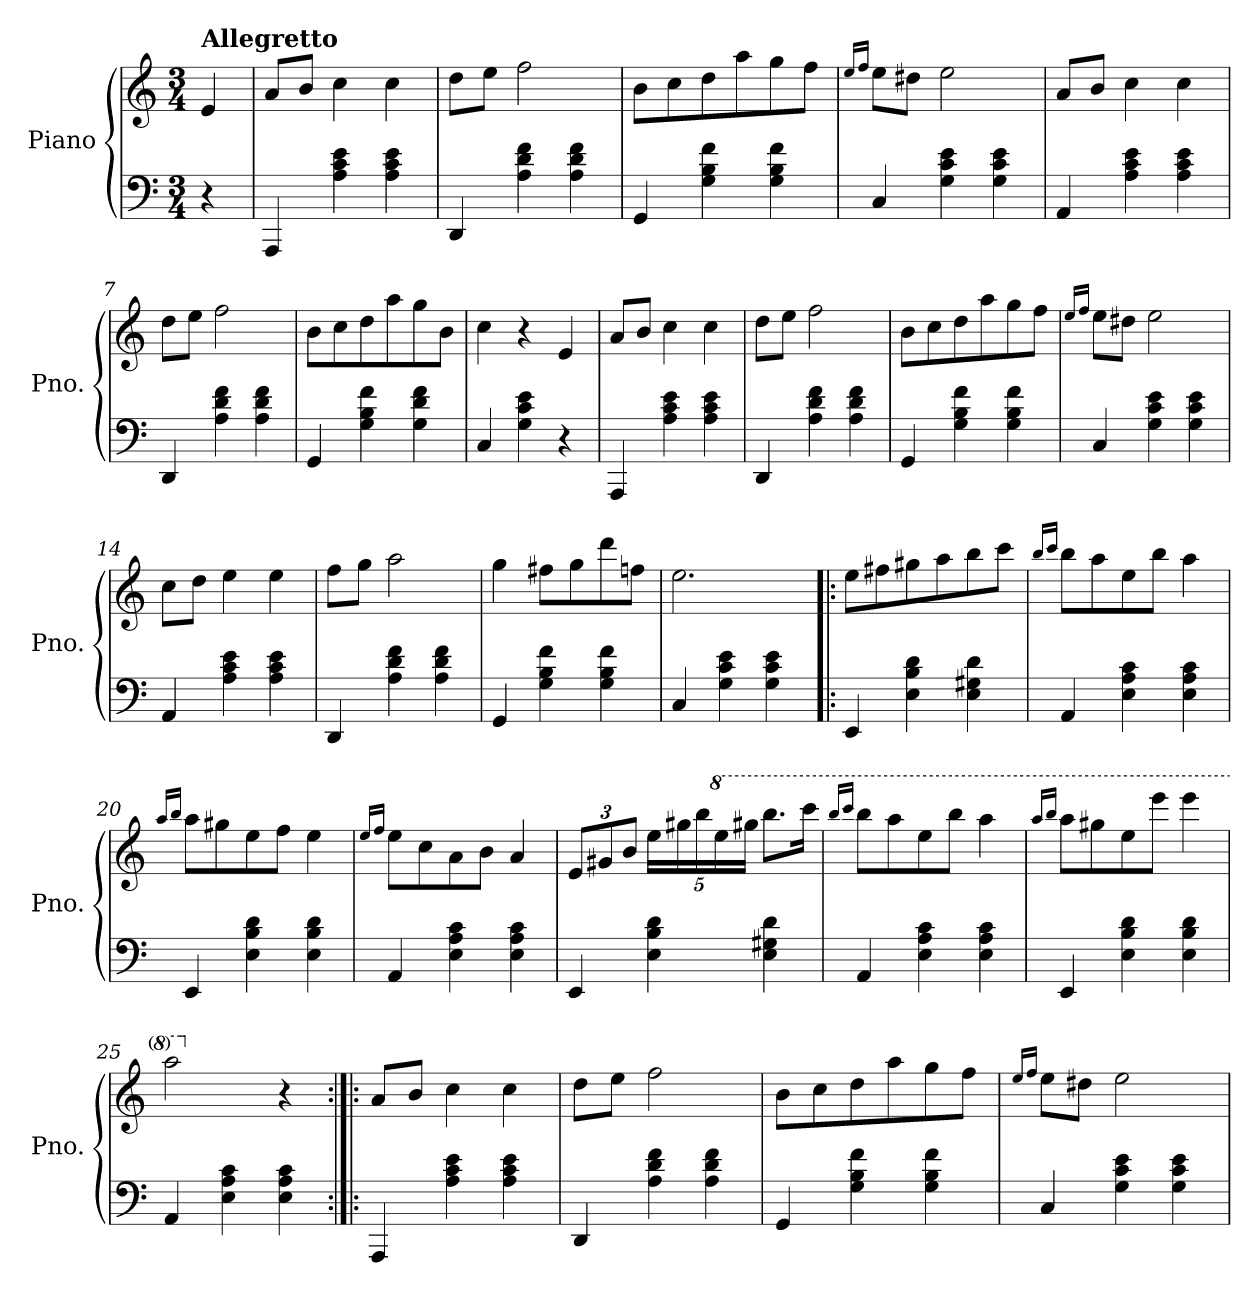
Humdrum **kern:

**kern	**kern
*part1	*part1
*staff2	*staff1
*I"Piano	*
*I'Pno.	*
*clefF4	*clefG2
*k[]	*k[]
*M3/4	*M3/4
=1	=1
!	!LO:TX:a:B:t=Allegretto
4r	4e/
=2	=2
4AAA/	8a/L
.	8b/J
4A\ 4c\ 4e\	4cc\
4A\ 4c\ 4e\	4cc\
=3	=3
4DD/	8dd\L
.	8ee\J
4A\ 4d\ 4f\	2ff\
4A\ 4d\ 4f\	.
=4	=4
4GG/	8b\L
.	8cc\
4G\ 4B\ 4f\	8dd\
.	8aa\
4G\ 4B\ 4f\	8gg\
.	8ff\J
=5	=5
.	16qee/LL
.	16qff/JJ
4C/	8ee\L
.	8dd#X\J
4G\ 4c\ 4e\	2ee\
4G\ 4c\ 4e\	.
!!LO:LB:g=z
=6	=6
4AA/	8a/L
.	8b/J
4A\ 4c\ 4e\	4cc\
4A\ 4c\ 4e\	4cc\
=7	=7
4DD/	8dd\L
.	8ee\J
4A\ 4d\ 4f\	2ff\
4A\ 4d\ 4f\	.
=8	=8
4GG/	8b\L
.	8cc\
4G\ 4B\ 4f\	8dd\
.	8aa\
4G\ 4d\ 4f\	8gg\
.	8b\J
=9	=9
4C/	4cc\
4G\ 4c\ 4e\	4r
4r	4e/
=10	=10
4AAA/	8a/L
.	8b/J
4A\ 4c\ 4e\	4cc\
4A\ 4c\ 4e\	4cc\
!!LO:LB:g=z
=11	=11
4DD/	8dd\L
.	8ee\J
4A\ 4d\ 4f\	2ff\
4A\ 4d\ 4f\	.
=12	=12
4GG/	8b\L
.	8cc\
4G\ 4B\ 4f\	8dd\
.	8aa\
4G\ 4B\ 4f\	8gg\
.	8ff\J
=13	=13
.	16qee/LL
.	16qff/JJ
4C/	8ee\L
.	8dd#X\J
4G\ 4c\ 4e\	2ee\
4G\ 4c\ 4e\	.
=14	=14
4AA/	8cc\L
.	8dd\J
4A\ 4c\ 4e\	4ee\
4A\ 4c\ 4e\	4ee\
=15	=15
4DD/	8ff\L
.	8gg\J
4A\ 4d\ 4f\	2aa\
4A\ 4d\ 4f\	.
!!LO:LB:g=z
=16	=16
4GG/	4gg\
4G\ 4B\ 4f\	8ff#X\L
.	8gg\
4G\ 4B\ 4f\	8ddd\
.	8ffn\J
=17	=17
4C/	2.ee\
4G\ 4c\ 4e\	.
4G\ 4c\ 4e\	.
=18!|:	=18!|:
4EE/	8ee\L
.	8ff#X\
4E\ 4B\ 4d\	8gg#X\
.	8aa\
4E\ 4G#X\ 4d\	8bb\
.	8ccc\J
=19	=19
.	16qbb/LL
.	16qccc/JJ
4AA/	8bb\L
.	8aa\
4E\ 4A\ 4c\	8ee\
.	8bb\J
4E\ 4A\ 4c\	4aa\
=20	=20
.	16qaa/LL
.	16qbb/JJ
4EE/	8aa\L
.	8gg#X\
4E\ 4B\ 4d\	8ee\
.	8ff\J
4E\ 4B\ 4d\	4ee\
!!LO:LB:g=z
=21	=21
.	16qee/LL
.	16qff/JJ
4AA/	8ee\L
.	8cc\
4E\ 4A\ 4c\	8a\
.	8b\J
4E\ 4A\ 4c\	4a/
=22	=22
*	*Xbrackettup
4EE/	12e/L
.	12g#X/
.	12b/J
4E\ 4B\ 4d\	20ee\LL
.	20gg#X\
.	20bb\
*	*8va
.	20eee\
.	20ggg#X\JJ
4E\ 4G#X\ 4d\	8.bbb\L
.	16cccc\Jk
=23	=23
.	16qbbb/LL
.	16qcccc/JJ
4AA/	8bbb\L
.	8aaa\
4E\ 4A\ 4c\	8eee\
.	8bbb\J
4E\ 4A\ 4c\	4aaa\
=24	=24
.	16qaaa/LL
.	16qbbb/JJ
4EE/	8aaa\L
.	8ggg#X\
4E\ 4B\ 4d\	8eee\
.	8eeee\J
4E\ 4B\ 4d\	4eeee\
=25	=25
4AA/	2aaa\
4E\ 4A\ 4c\	.
*	*X8va
4E\ 4A\ 4c\	4r
!!LO:PB:g=z
=26:|!|:	=26:|!|:
4AAA/	8a/L
.	8b/J
4A\ 4c\ 4e\	4cc\
4A\ 4c\ 4e\	4cc\
=27	=27
4DD/	8dd\L
.	8ee\J
4A\ 4d\ 4f\	2ff\
4A\ 4d\ 4f\	.
=28	=28
4GG/	8b\L
.	8cc\
4G\ 4B\ 4f\	8dd\
.	8aa\
4G\ 4B\ 4f\	8gg\
.	8ff\J
=29	=29
.	16qee/LL
.	16qff/JJ
4C/	8ee\L
.	8dd#X\J
4G\ 4c\ 4e\	2ee\
4G\ 4c\ 4e\	.
=	=
*-	*-
